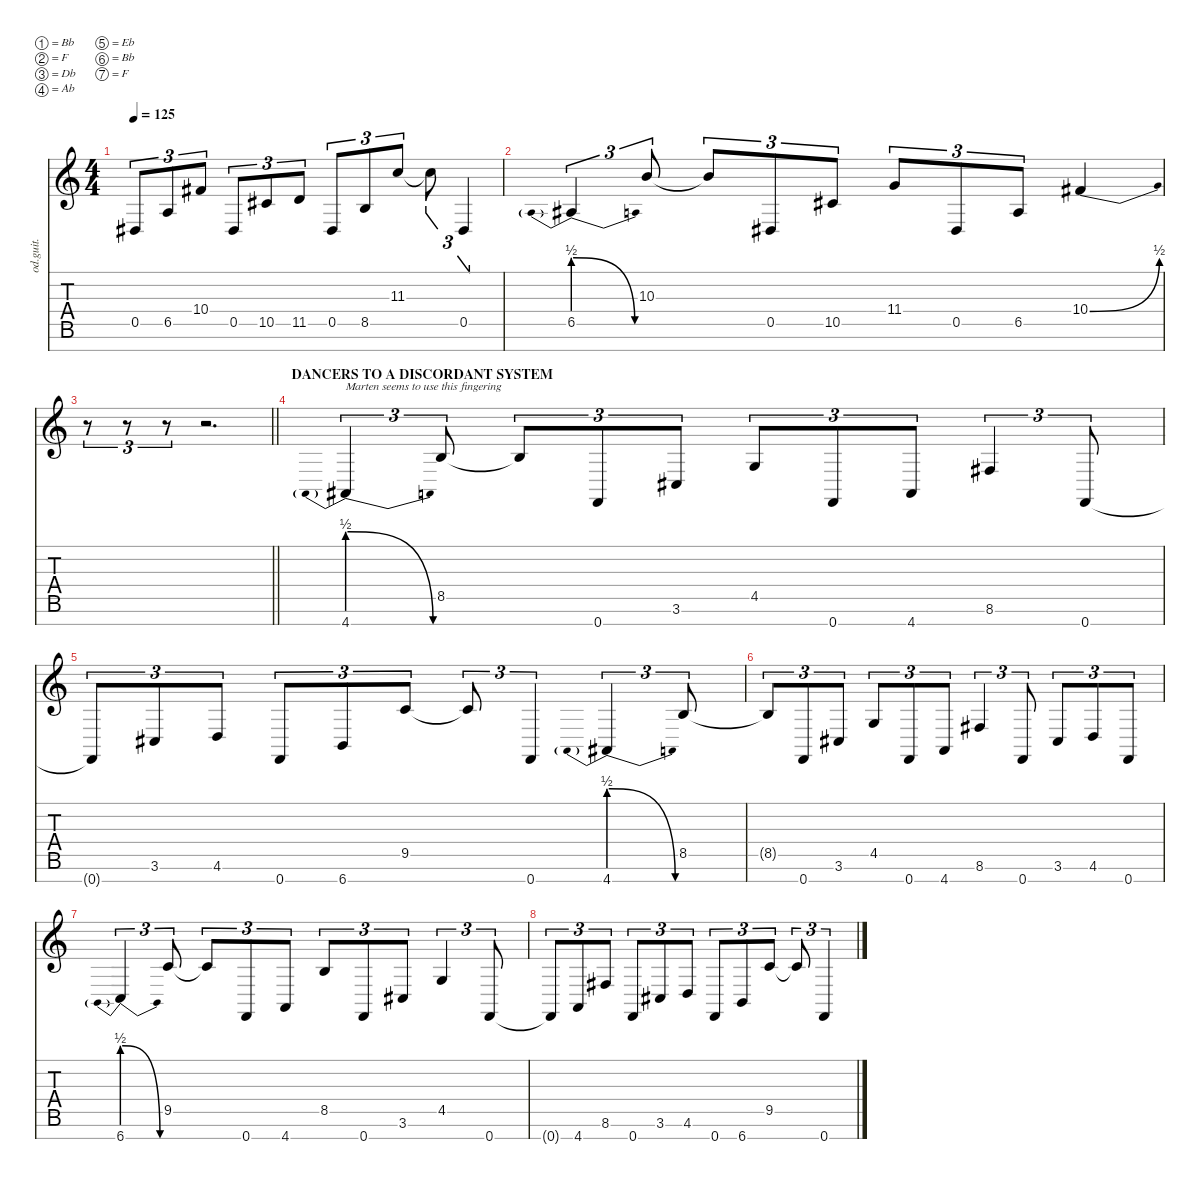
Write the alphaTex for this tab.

\defaultSystemsLayout 4
\hideDynamics
\bracketExtendMode nobrackets
\track ("8 string guitar 1 (Fredrik Thordendal)" "od.guit.") {instrument overdrivenguitar}
\staff {score tabs}
\tuning (Bb3 F3 Db3 Ab2 Eb2 Bb1 F1)
\ts (4 4)
\tempo 125
\clef g2
\ks c
0.5{t acc #}.8{tu (3 2) dy f beam Up} 6.5.8{tu (3 2) beam Up} 10.4{acc #}.8{tu (3 2) beam Up} 0.5{acc #}.8{tu (3 2) beam Up} 10.5{acc #}.8{tu (3 2) beam Up} 11.5.8{tu (3 2) beam Up} 0.5{acc #}.8{tu (3 2) beam Up} 8.5.8{tu (3 2) beam Up} 11.3.8{tu (3 2) beam Up} 11.3{t}.8{tu (3 2) beam Down} 0.5{acc #}.4{tu (3 2) beam Up} |
6.5{be (prebendrelease 0 2 30 0)}.4{tu (3 2) beam Up} 10.3.8{tu (3 2) beam Up} 10.3{t}.8{tu (3 2) beam Up} 0.5{acc #}.8{tu (3 2) beam Up} 10.5{acc #}.8{tu (3 2) beam Up} 11.4.8{tu (3 2) beam Up} 0.5{acc #}.8{tu (3 2) beam Up} 6.5.8{tu (3 2) beam Up} 10.4{be (bend 0 0 60 2) acc #}.4{beam Up} |
\barLineRight lightlight
r.8{tu (3 2) beam Down} r.8{tu (3 2) beam Down} r.8{tu (3 2) beam Down} r.2{d beam Down} |
\section ("" "DANCERS TO A DISCORDANT SYSTEM")
4.7{be (prebendrelease 0 2 30 0)}.4{tu (3 2) txt "Marten seems to use this fingering" beam Up} 8.5.8{tu (3 2) beam Up} 8.5{t}.8{tu (3 2) beam Up} 0.7.8{tu (3 2) beam Up} 3.6{acc #}.8{tu (3 2) beam Up} 4.5.8{tu (3 2) beam Up} 0.7.8{tu (3 2) beam Up} 4.7.8{tu (3 2) beam Up} 8.6{acc #}.4{tu (3 2) beam Up} 0.7.8{tu (3 2) beam Up} |
0.7{t}.8{tu (3 2) beam Up} 3.6{acc #}.8{tu (3 2) beam Up} 4.6.8{tu (3 2) beam Up} 0.7.8{tu (3 2) beam Up} 6.7.8{tu (3 2) beam Up} 9.5.8{tu (3 2) beam Up} 9.5{t}.8{tu (3 2) beam Up} 0.7.4{tu (3 2) beam Up} 4.7{be (prebendrelease 0 2 30 0)}.4{tu (3 2) beam Up} 8.5.8{tu (3 2) beam Up} |
8.5{t}.8{tu (3 2) beam Up} 0.7.8{tu (3 2) beam Up} 3.6{acc #}.8{tu (3 2) beam Up} 4.5.8{tu (3 2) beam Up} 0.7.8{tu (3 2) beam Up} 4.7.8{tu (3 2) beam Up} 8.6{acc #}.4{tu (3 2) beam Up} 0.7.8{tu (3 2) beam Up} 3.6{acc #}.8{tu (3 2) beam Up} 4.6.8{tu (3 2) beam Up} 0.7.8{tu (3 2) beam Up} |
6.7{be (prebendrelease 0 2 30 0)}.4{tu (3 2) beam Up} 9.5.8{tu (3 2) beam Up} 9.5{t}.8{tu (3 2) beam Up} 0.7.8{tu (3 2) beam Up} 4.7.8{tu (3 2) beam Up} 8.5.8{tu (3 2) beam Up} 0.7.8{tu (3 2) beam Up} 3.6{acc #}.8{tu (3 2) beam Up} 4.5.4{tu (3 2) beam Up} 0.7.8{tu (3 2) beam Up} |
0.7{t}.8{tu (3 2) beam Up} 4.7.8{tu (3 2) beam Up} 8.6{acc #}.8{tu (3 2) beam Up} 0.7.8{tu (3 2) beam Up} 3.6{acc #}.8{tu (3 2) beam Up} 4.6.8{tu (3 2) beam Up} 0.7.8{tu (3 2) beam Up} 6.7.8{tu (3 2) beam Up} 9.5.8{tu (3 2) beam Up} 9.5{t}.8{tu (3 2) beam Up} 0.7.4{tu (3 2) beam Up}
